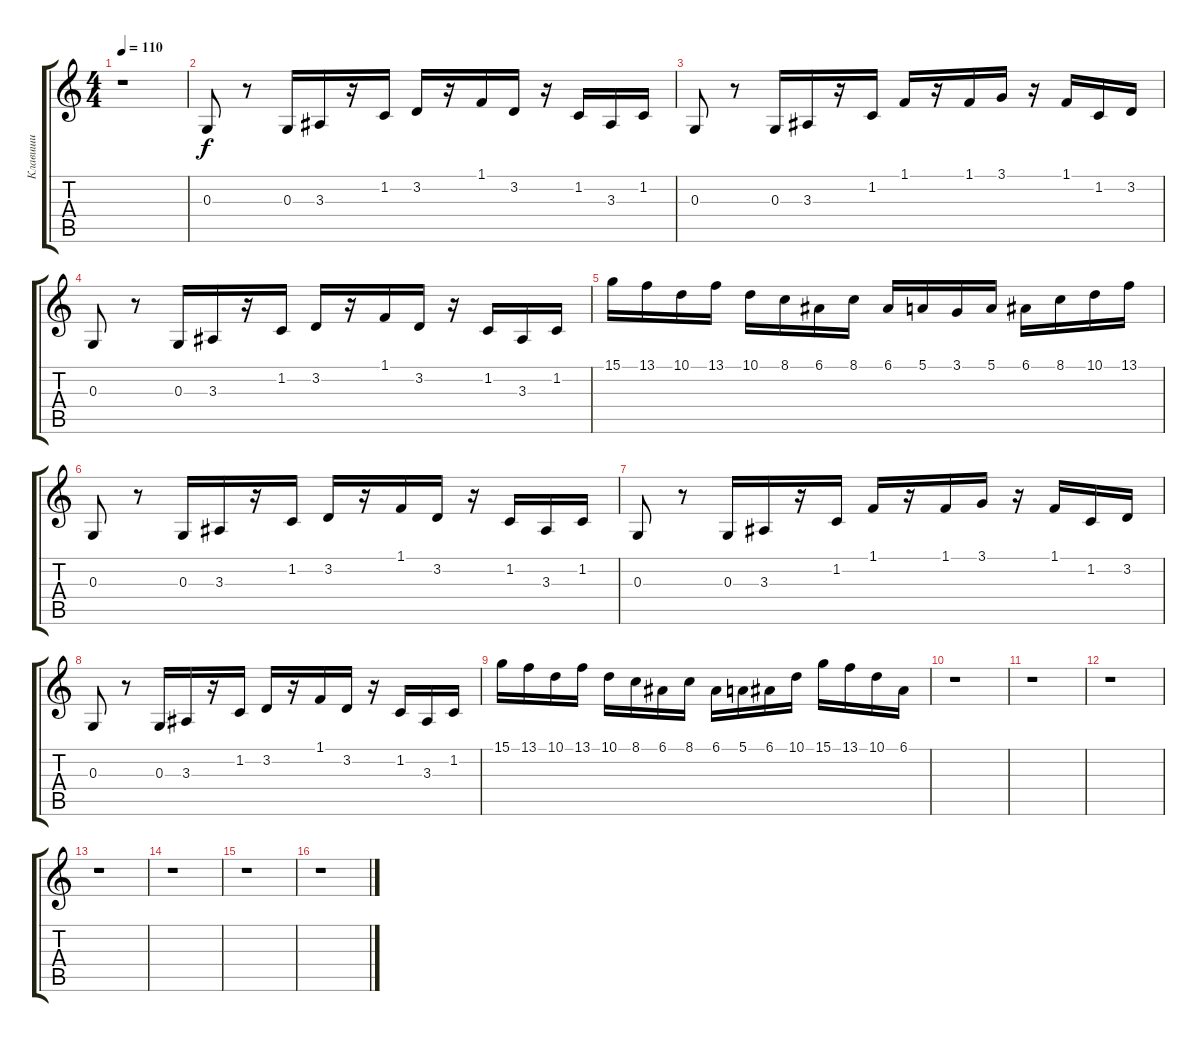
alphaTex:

\track ("Клавиши" "Клавиши") {instrument pad1newage}
\staff {score tabs}
\tuning (E4 B3 G3 D3 A2 E2) {hide}
\ts (4 4)
\tempo 110
\clef g2
\ks c
r.1{dy f} |
0.3.8 r.8 0.3.16 3.3.16 r.16 1.2.16 3.2.16 r.16 1.1.16 3.2.16 r.16 1.2.16 3.3.16 1.2.16 |
0.3.8 r.8 0.3.16 3.3.16 r.16 1.2.16 1.1.16 r.16 1.1.16 3.1.16 r.16 1.1.16 1.2.16 3.2.16 |
0.3.8 r.8 0.3.16 3.3.16 r.16 1.2.16 3.2.16 r.16 1.1.16 3.2.16 r.16 1.2.16 3.3.16 1.2.16 |
15.1.16 13.1.16 10.1.16 13.1.16 10.1.16 8.1.16 6.1.16 8.1.16 6.1.16 5.1.16 3.1.16 5.1.16 6.1.16 8.1.16 10.1.16 13.1.16 |
0.3.8 r.8 0.3.16 3.3.16 r.16 1.2.16 3.2.16 r.16 1.1.16 3.2.16 r.16 1.2.16 3.3.16 1.2.16 |
0.3.8 r.8 0.3.16 3.3.16 r.16 1.2.16 1.1.16 r.16 1.1.16 3.1.16 r.16 1.1.16 1.2.16 3.2.16 |
0.3.8 r.8 0.3.16 3.3.16 r.16 1.2.16 3.2.16 r.16 1.1.16 3.2.16 r.16 1.2.16 3.3.16 1.2.16 |
15.1.16 13.1.16 10.1.16 13.1.16 10.1.16 8.1.16 6.1.16 8.1.16 6.1.16 5.1.16 6.1.16 10.1.16 15.1.16 13.1.16 10.1.16 6.1.16 |
r.1 |
r.1 |
r.1 |
r.1 |
r.1 |
r.1 |
r.1
